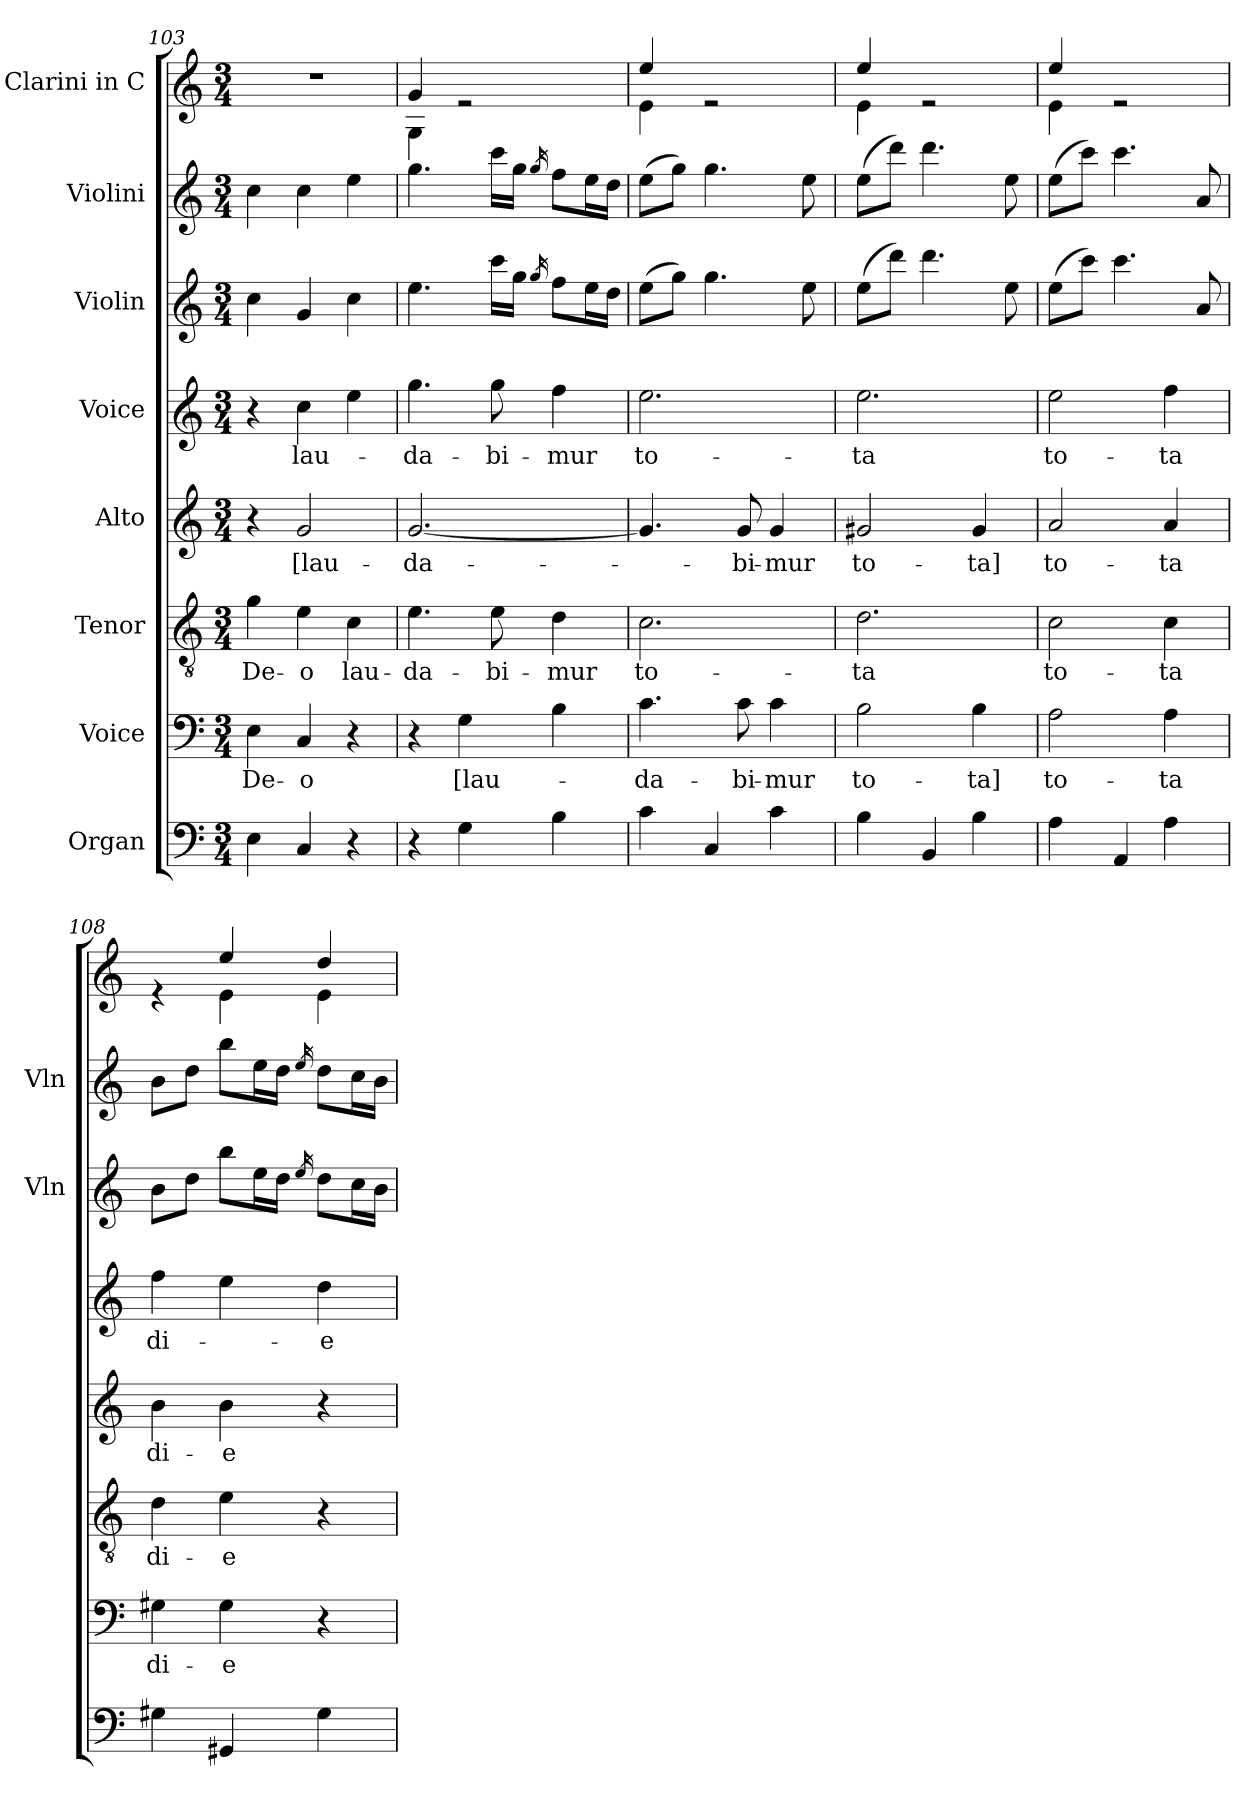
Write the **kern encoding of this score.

**kern	**kern	**text	**kern	**text	**kern	**text	**kern	**text	**kern	**kern	**kern
*part8	*part7	*part7	*part6	*part6	*part5	*part5	*part4	*part4	*part3	*part2	*part1
*staff8	*staff7	*staff7	*staff6	*staff6	*staff5	*staff5	*staff4	*staff4	*staff3	*staff2	*staff1
*I"Organ	*I"Voice	*	*I"Tenor	*	*I"Alto	*	*I"Voice	*	*I"Violin	*I"Violini	*I"Clarini in C
*	*	*	*	*	*	*	*	*	*I'Vln	*I'Vln	*
!!LO:PB:g=z
*clefF4	*clefF4	*	*clefGv2	*	*clefG2	*	*clefG2	*	*clefG2	*clefG2	*clefG2
*k[]	*k[]	*	*k[]	*	*k[]	*	*k[]	*	*k[]	*k[]	*k[]
*M3/4	*M3/4	*	*M3/4	*	*M3/4	*	*M3/4	*	*M3/4	*M3/4	*M3/4
=103	=103	=103	=103	=103	=103	=103	=103	=103	=103	=103	=103
!	!	!LO:LY:b	!	!LO:LY:b	!	!	!	!	!	!	!
4E\	4E\	De-	4g\	De-	4r	.	4r	.	4cc\	4cc\	2.r
!	!	!LO:LY:b	!	!LO:LY:b	!	!LO:LY:b	!	!LO:LY:b	!	!	!
4C/	4C/	-o	4e\	-o	2g/	[lau-	4cc\	lau-	4g/	4cc\	.
!	!	!	!	!LO:LY:b	!	!	!	!	!	!	!
4r	4r	.	4c\	lau-	.	.	4ee\	.	4cc\	4ee\	.
=104	=104	=104	=104	=104	=104	=104	=104	=104	=104	=104	=104
!	!	!	!	!LO:LY:b	!	!LO:LY:b	!	!LO:LY:b	!	!	!
*	*	*	*	*	*	*	*	*	*	*	*^
4r	4r	.	4.e\	-da-	[2.g/	-da-	4.gg\	-da-	4.ee\	4.gg\	4g/	4G\
!	!	!LO:LY:b	!	!	!	!	!	!	!	!	!	!
4G\	4G\	[lau-	.	.	.	.	.	.	.	.	2re	2ryy
!	!	!	!	!LO:LY:b	!	!	!	!LO:LY:b	!	!	!	!
.	.	.	8e\	-bi-	.	.	8gg\	-bi-	16ccc\LL	16ccc\LL	.	.
.	.	.	.	.	.	.	.	.	16gg\JJ	16gg\JJ	.	.
.	.	.	.	.	.	.	.	.	16qgg/	16qgg/	.	.
!	!	!	!	!LO:LY:b	!	!	!	!LO:LY:b	!	!	!	!
4B\	4B\	.	4d\	-mur	.	.	4ff\	-mur	8ff\L	8ff\L	.	.
.	.	.	.	.	.	.	.	.	16ee\L	16ee\L	.	.
.	.	.	.	.	.	.	.	.	16dd\JJ	16dd\JJ	.	.
=105	=105	=105	=105	=105	=105	=105	=105	=105	=105	=105	=105	=105
!	!	!LO:LY:b	!	!LO:LY:b	!	!	!	!LO:LY:b	!	!	!	!
4c\	4.c\	-da-	2.c\	to-	4.g/]	.	2.ee\	to-	(8ee\L	(8ee\L	4ee/	4e\
.	.	.	.	.	.	.	.	.	8gg\J)	8gg\J)	.	.
4C/	.	.	.	.	.	.	.	.	4.gg\	4.gg\	2re	2ryy
!	!	!LO:LY:b	!	!	!	!LO:LY:b	!	!	!	!	!	!
.	8c\	-bi-	.	.	8g/	-bi-	.	.	.	.	.	.
!	!	!LO:LY:b	!	!	!	!LO:LY:b	!	!	!	!	!	!
4c\	4c\	-mur	.	.	4g/	-mur	.	.	.	.	.	.
.	.	.	.	.	.	.	.	.	8ee\	8ee\	.	.
=106	=106	=106	=106	=106	=106	=106	=106	=106	=106	=106	=106	=106
!	!	!LO:LY:b	!	!LO:LY:b	!	!LO:LY:b	!	!LO:LY:b	!	!	!	!
4B\	2B\	to-	2.d\	-ta	2g#X/	to-	2.ee\	-ta	(8ee\L	(8ee\L	4ee/	4e\
.	.	.	.	.	.	.	.	.	8ddd\J)	8ddd\J)	.	.
4BB/	.	.	.	.	.	.	.	.	4.ddd\	4.ddd\	2re	2ryy
!	!	!LO:LY:b	!	!	!	!LO:LY:b	!	!	!	!	!	!
4B\	4B\	-ta]	.	.	4g#/	-ta]	.	.	.	.	.	.
.	.	.	.	.	.	.	.	.	8ee\	8ee\	.	.
=107	=107	=107	=107	=107	=107	=107	=107	=107	=107	=107	=107	=107
!	!	!LO:LY:b	!	!LO:LY:b	!	!LO:LY:b	!	!LO:LY:b	!	!	!	!
4A\	2A\	to-	2c\	to-	2a/	to-	2ee\	to-	(8ee\L	(8ee\L	4ee/	4e\
.	.	.	.	.	.	.	.	.	8ccc\J)	8ccc\J)	.	.
4AA/	.	.	.	.	.	.	.	.	4.ccc\	4.ccc\	2re	2ryy
!	!	!LO:LY:b	!	!LO:LY:b	!	!LO:LY:b	!	!LO:LY:b	!	!	!	!
4A\	4A\	-ta	4c\	-ta	4a/	-ta	4ff\	-ta	.	.	.	.
.	.	.	.	.	.	.	.	.	8a/	8a/	.	.
=108	=108	=108	=108	=108	=108	=108	=108	=108	=108	=108	=108	=108
!	!	!LO:LY:b	!	!LO:LY:b	!	!LO:LY:b	!	!LO:LY:b	!	!	!	!
4G#X\	4G#X\	di-	4d\	di-	4b\	di-	4ff\	di-	8b\L	8b\L	4re	4ryy
.	.	.	.	.	.	.	.	.	8dd\J	8dd\J	.	.
!	!	!LO:LY:b	!	!LO:LY:b	!	!LO:LY:b	!	!	!	!	!	!
4GG#X/	4G#\	-e	4e\	-e	4b\	-e	4ee\	.	8bb\L	8bb\L	4ee/	4e\
.	.	.	.	.	.	.	.	.	16ee\L	16ee\L	.	.
.	.	.	.	.	.	.	.	.	16dd\JJ	16dd\JJ	.	.
.	.	.	.	.	.	.	.	.	16qee/	16qee/	.	.
!	!	!	!	!	!	!	!	!LO:LY:b	!	!	!	!
4G#\	4r	.	4r	.	4r	.	4dd\	-e	8dd\L	8dd\L	4dd/	4e\
.	.	.	.	.	.	.	.	.	16cc\L	16cc\L	.	.
.	.	.	.	.	.	.	.	.	16b\JJ	16b\JJ	.	.
*	*	*	*	*	*	*	*	*	*	*	*v	*v
=	=	=	=	=	=	=	=	=	=	=	=
*-	*-	*-	*-	*-	*-	*-	*-	*-	*-	*-	*-
